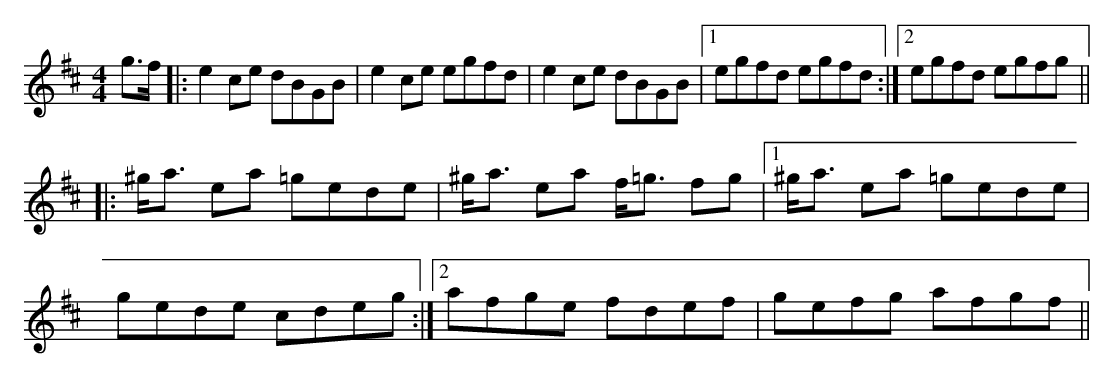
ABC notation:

X:1
M:4/4
K:D
g>f|:e2 ce dBGB|e2 ce egfd|e2 ce dBGB|1 egfd egfd:|2 egfd egfg||
|:^g<a ea =gede|^g<a ea f<=g fg|1 ^g<a ea =gede|
gede cdeg:|2 afge fdef|gefg afgf||
